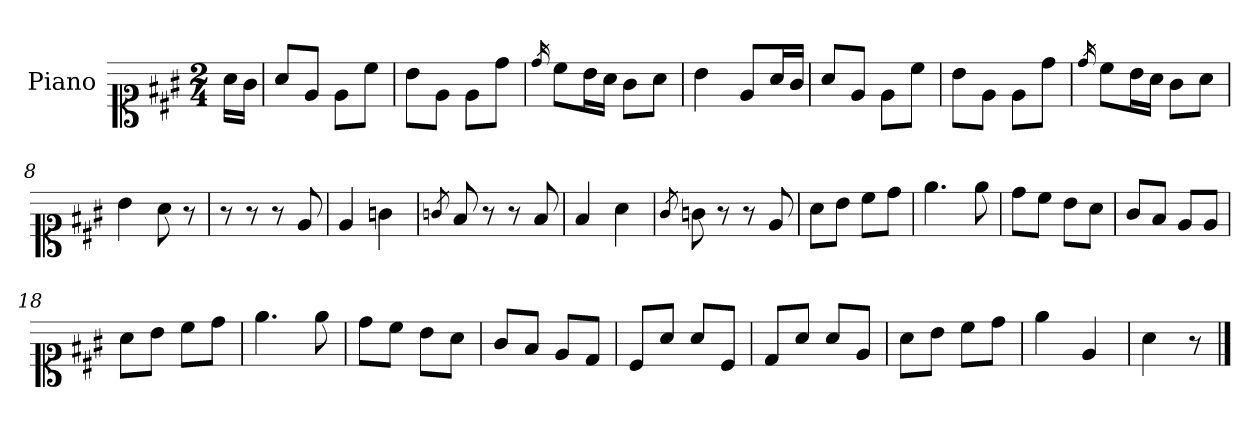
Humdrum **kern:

**kern
*part1
*staff1
*I"Piano
*I'Pno.
*clefC1
*k[f#c#g#]
*M2/4
=
16a\LL
16g#\JJ
=1
8a/L
8e/J
8e\L
8cc#\J
=2
8b\L
8e\J
8e\L
8dd\J
=3
16qdd/
8cc#\L
16b\L
16a\JJ
8g#\L
8a\J
=4
4b\
8e/L
16a/L
16g#/JJ
=5
8a/L
8e/J
8e\L
8cc#\J
=6
8b\L
8e\J
8e\L
8dd\J
=7
16qdd/
8cc#\L
16b\L
16a\JJ
8g#\L
8a\J
=8
4b\
8a\
8r
=9
8r
8r
8r
8e/
=10
4e/
4gn\
=11
8qgn/
8f#/
8r
8r
8f#/
=12
4f#/
4a\
=13
8qg#/
8gn\
8r
8r
8e/
=14
8a\L
8b\J
8cc#\L
8dd\J
=15
4.ee\
8ee\
=16
8dd\L
8cc#\J
8b\L
8a\J
=17
8g#/L
8f#/J
8e/L
8e/J
=18
8a\L
8b\J
8cc#\L
8dd\J
=19
4.ee\
8ee\
=20
8dd\L
8cc#\J
8b\L
8a\J
=21
8g#/L
8f#/J
8e/L
8d/J
=22
8c#/L
8a/J
8a/L
8c#/J
=23
8d/L
8a/J
8a/L
8e/J
=24
8a\L
8b\J
8cc#\L
8dd\J
=25
4ee\
4e/
=26
4a\
8r
==
*-
